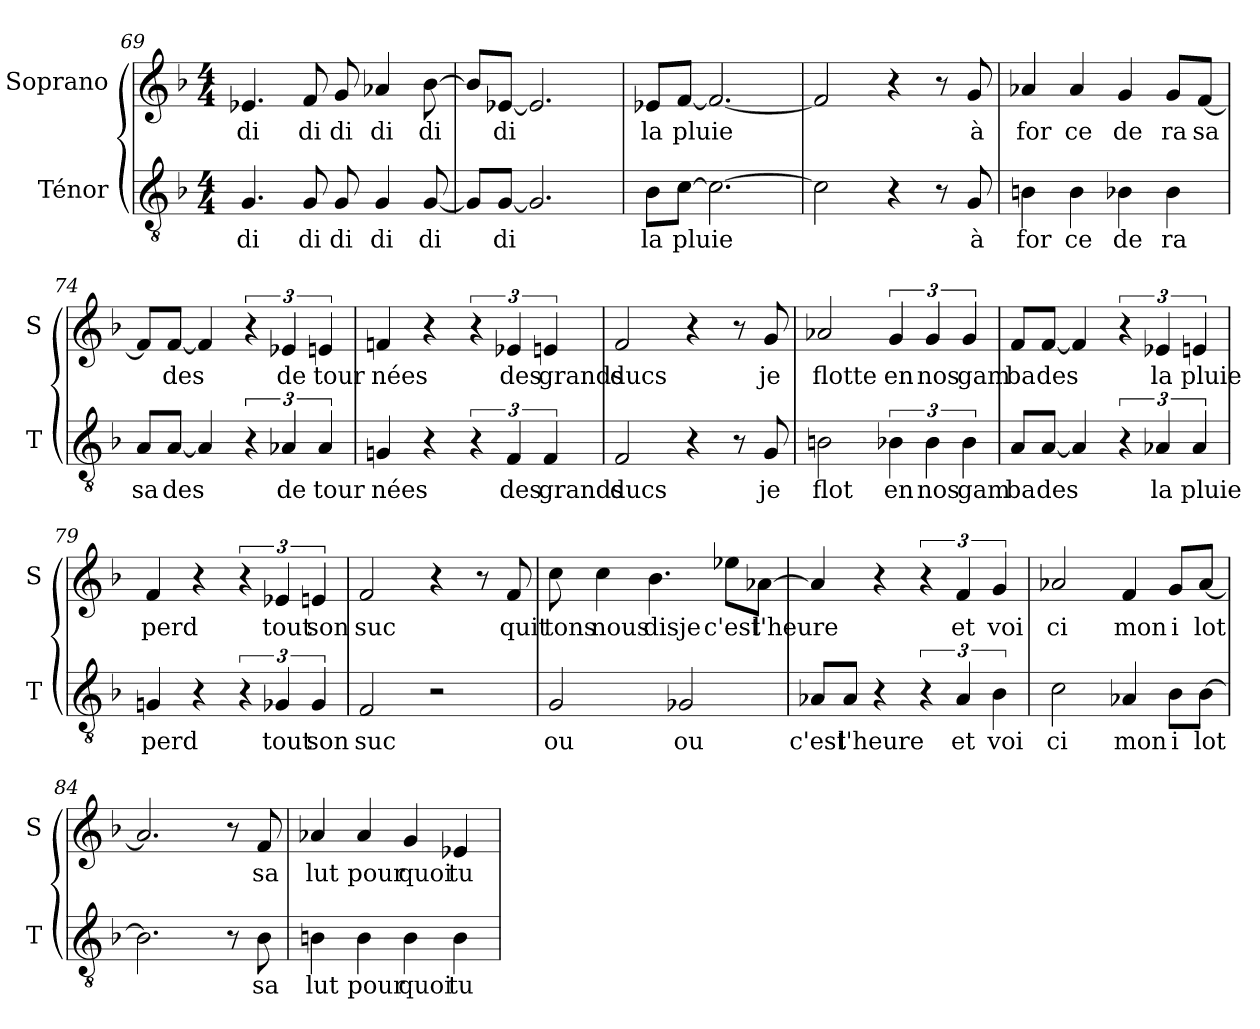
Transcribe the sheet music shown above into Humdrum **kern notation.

**kern	**text	**kern	**text
*part2	*part2	*part1	*part1
*staff2	*staff2	*staff1	*staff1
*I"Ténor	*	*I"Soprano	*
*I'T	*	*I'S	*
!!LO:LB:g=z
*clefGv2	*	*clefG2	*
*k[b-]	*	*k[b-]	*
*F:	*	*F:	*
*M4/4	*	*M4/4	*
=69	=69	=69	=69
!	!LO:LY:b	!	!
!	!	!	!LO:LY:b
4.G/	di	4.e-X/	di
!	!LO:LY:b	!	!
!	!	!	!LO:LY:b
8G/	di	8f/	di
!	!LO:LY:b	!	!
!	!	!	!LO:LY:b
8G/	di	8g/	di
!	!LO:LY:b	!	!
!	!	!	!LO:LY:b
4G/	di	4a-X/	di
!	!LO:LY:b	!	!
!	!	!	!LO:LY:b
[8G/	di	[8b-\	di
=70	=70	=70	=70
8G/L]	.	8b-/L]	.
!	!LO:LY:b	!	!
!	!	!	!LO:LY:b
[8G/J	di	[8e-X/J	di
2.G/]	.	2.e-/]	.
=71	=71	=71	=71
!	!LO:LY:b	!	!
!	!	!	!LO:LY:b
8B-\L	la	8e-X/L	la
!	!LO:LY:b	!	!
!	!	!	!LO:LY:b
[8c\J	pluie	[8f/J	pluie
2.c\_	.	2.f/_	.
=72	=72	=72	=72
2c\]	.	2f/]	.
4r	.	4r	.
8r	.	8r	.
!	!LO:LY:b	!	!
!	!	!	!LO:LY:b
8G/	à	8g/	à
=73	=73	=73	=73
!	!LO:LY:b	!	!
!	!	!	!LO:LY:b
4Bn\	for	4a-X/	for
!	!LO:LY:b	!	!
!	!	!	!LO:LY:b
4B\	ce	4a-/	ce
!	!LO:LY:b	!	!
!	!	!	!LO:LY:b
4B-X\	de	4g/	de
!	!LO:LY:b	!	!
!	!	!	!LO:LY:b
4B-\	ra	8g/L	ra
!	!	!	!LO:LY:b
.	.	[8f/J	sa
!!LO:PB:g=z
=74	=74	=74	=74
!	!LO:LY:b	!	!
8A/L	sa	8f/L]	.
!	!LO:LY:b	!	!
!	!	!	!LO:LY:b
[8A/J	des	[8f/J	des
4A/]	.	4f/]	.
6r	.	6r	.
!	!LO:LY:b	!	!
!	!	!	!LO:LY:b
6A-X/	de	6e-X/	de
!	!LO:LY:b	!	!
!	!	!	!LO:LY:b
6A-/	tour	6en/	tour
=75	=75	=75	=75
!	!LO:LY:b	!	!
!	!	!	!LO:LY:b
4Gn/	nées	4fn/	nées
4r	.	4r	.
6r	.	6r	.
!	!LO:LY:b	!	!
!	!	!	!LO:LY:b
6F/	des	6e-X/	des
!	!LO:LY:b	!	!
!	!	!	!LO:LY:b
6F/	grands	6en/	grands
=76	=76	=76	=76
!	!LO:LY:b	!	!
!	!	!	!LO:LY:b
2F/	ducs	2f/	ducs
4r	.	4r	.
8r	.	8r	.
!	!LO:LY:b	!	!
!	!	!	!LO:LY:b
8G/	je	8g/	je
=77	=77	=77	=77
!	!LO:LY:b	!	!
!	!	!	!LO:LY:b
2Bn\	flot	2a-X/	flotte
!	!LO:LY:b	!	!
!	!	!	!LO:LY:b
6B-X\	en	6g/	en
!	!LO:LY:b	!	!
!	!	!	!LO:LY:b
6B-\	nos	6g/	nos
!	!LO:LY:b	!	!
!	!	!	!LO:LY:b
6B-\	gam	6g/	gam
=78	=78	=78	=78
!	!LO:LY:b	!	!
!	!	!	!LO:LY:b
8A/L	ba	8f/L	ba
!	!LO:LY:b	!	!
!	!	!	!LO:LY:b
[8A/J	des	[8f/J	des
4A/]	.	4f/]	.
6r	.	6r	.
!	!LO:LY:b	!	!
!	!	!	!LO:LY:b
6A-X/	la	6e-X/	la
!	!LO:LY:b	!	!
!	!	!	!LO:LY:b
6A-/	pluie	6en/	pluie
!!LO:LB:g=z
=79	=79	=79	=79
!	!LO:LY:b	!	!
!	!	!	!LO:LY:b
4Gn/	perd	4f/	perd
4r	.	4r	.
6r	.	6r	.
!	!LO:LY:b	!	!
!	!	!	!LO:LY:b
6G-X/	tout	6e-X/	tout
!	!LO:LY:b	!	!
!	!	!	!LO:LY:b
6G-/	son	6en/	son
=80	=80	=80	=80
!	!LO:LY:b	!	!
!	!	!	!LO:LY:b
2F/	suc	2f/	suc
2r	.	4r	.
.	.	8r	.
!	!	!	!LO:LY:b
.	.	8f/	quit
=81	=81	=81	=81
!	!LO:LY:b	!	!
!	!	!	!LO:LY:b
2G/	ou	8cc\	tons
!	!	!	!LO:LY:b
.	.	4cc\	nous
!	!	!	!LO:LY:b
.	.	4.b-\	disje
!	!LO:LY:b	!	!
2G-X/	ou	.	.
!	!	!	!LO:LY:b
.	.	8ee-X\L	c'est
!	!	!	!LO:LY:b
.	.	[8a-X\J	l'heure
=82	=82	=82	=82
!	!LO:LY:b	!	!
8A-X/L	c'est	4a-/]	.
!	!LO:LY:b	!	!
8A-/J	l'heure	.	.
4r	.	4r	.
6r	.	6r	.
!	!LO:LY:b	!	!
!	!	!	!LO:LY:b
6A-/	et	6f/	et
!	!LO:LY:b	!	!
!	!	!	!LO:LY:b
6B-\	voi	6g/	voi
=83	=83	=83	=83
!	!LO:LY:b	!	!
!	!	!	!LO:LY:b
2c\	ci	2a-X/	ci
!	!LO:LY:b	!	!
!	!	!	!LO:LY:b
4A-X/	mon	4f/	mon
!	!LO:LY:b	!	!
!	!	!	!LO:LY:b
8B-\L	i	8g/L	i
!	!LO:LY:b	!	!
!	!	!	!LO:LY:b
[8B-\J	lot	[8a-/J	lot
!!LO:LB:g=z
=84	=84	=84	=84
2.B-\]	.	2.a-/]	.
8r	.	8r	.
!	!LO:LY:b	!	!
!	!	!	!LO:LY:b
8B-\	sa	8f/	sa
=85	=85	=85	=85
!	!LO:LY:b	!	!
!	!	!	!LO:LY:b
4Bn\	lut	4a-X/	lut
!	!LO:LY:b	!	!
!	!	!	!LO:LY:b
4B\	pour	4a-/	pour
!	!LO:LY:b	!	!
!	!	!	!LO:LY:b
4B\	quoi	4g/	quoi
!	!LO:LY:b	!	!
!	!	!	!LO:LY:b
4B\	tu	4e-X/	tu
=	=	=	=
*-	*-	*-	*-
